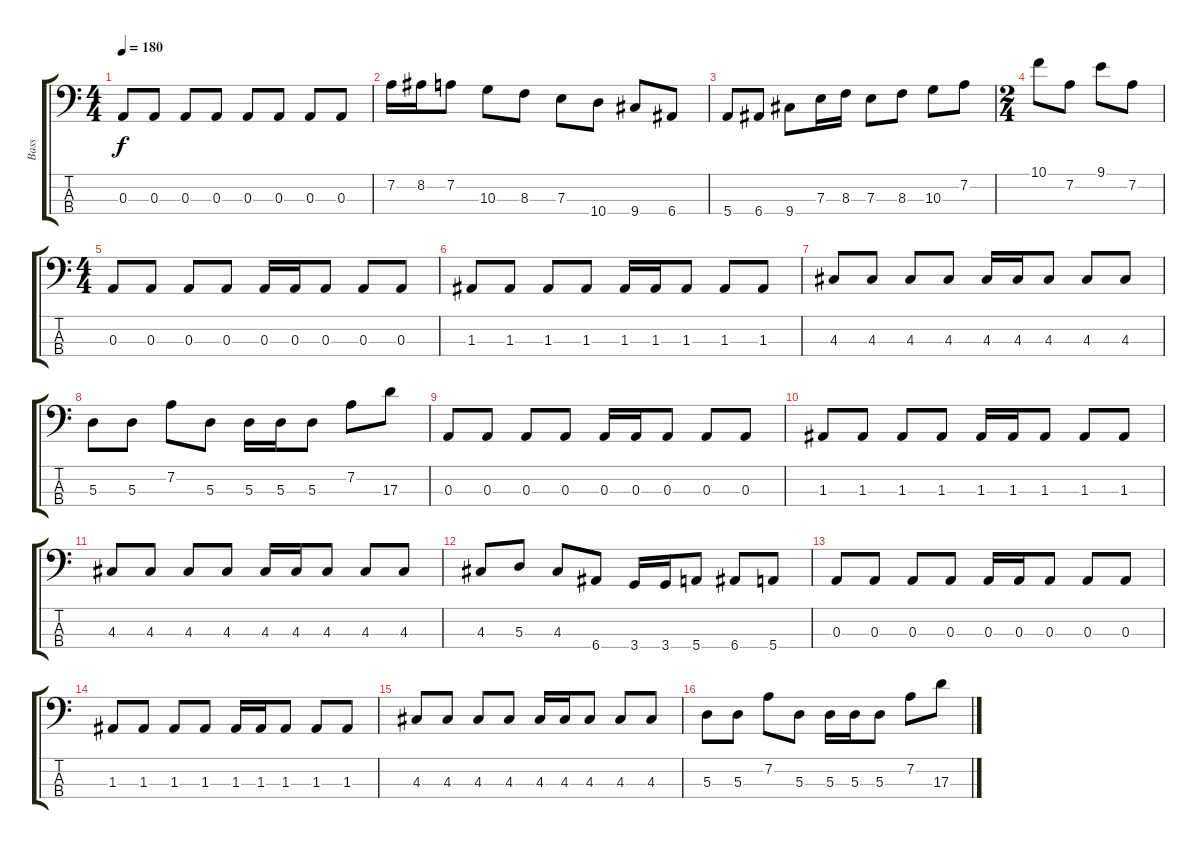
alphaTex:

\track ("Bass" "Bass") {instrument electricbassfinger}
\staff {score tabs}
\tuning (G2 D2 A1 E1) {hide}
\ts (4 4)
\tempo 180
\clef f4
\ks c
0.3.8{dy f} 0.3.8 0.3.8 0.3.8 0.3.8 0.3.8 0.3.8 0.3.8 |
7.2.16 8.2.16 7.2.8 10.3.8 8.3.8 7.3.8 10.4.8 9.4.8 6.4.8 |
5.4.8 6.4.8 9.4.8 7.3.16 8.3.16 7.3.8 8.3.8 10.3.8 7.2.8 |
\ts (2 4)
10.1.8 7.2.8 9.1.8 7.2.8 |
\ts (4 4)
0.3.8 0.3.8 0.3.8 0.3.8 0.3.16 0.3.16 0.3.8 0.3.8 0.3.8 |
1.3.8 1.3.8 1.3.8 1.3.8 1.3.16 1.3.16 1.3.8 1.3.8 1.3.8 |
4.3.8 4.3.8 4.3.8 4.3.8 4.3.16 4.3.16 4.3.8 4.3.8 4.3.8 |
5.3.8 5.3.8 7.2.8 5.3.8 5.3.16 5.3.16 5.3.8 7.2.8 17.3.8 |
0.3.8 0.3.8 0.3.8 0.3.8 0.3.16 0.3.16 0.3.8 0.3.8 0.3.8 |
1.3.8 1.3.8 1.3.8 1.3.8 1.3.16 1.3.16 1.3.8 1.3.8 1.3.8 |
4.3.8 4.3.8 4.3.8 4.3.8 4.3.16 4.3.16 4.3.8 4.3.8 4.3.8 |
4.3.8 5.3.8 4.3.8 6.4.8 3.4.16 3.4.16 5.4.8 6.4.8 5.4.8 |
0.3.8 0.3.8 0.3.8 0.3.8 0.3.16 0.3.16 0.3.8 0.3.8 0.3.8 |
1.3.8 1.3.8 1.3.8 1.3.8 1.3.16 1.3.16 1.3.8 1.3.8 1.3.8 |
4.3.8 4.3.8 4.3.8 4.3.8 4.3.16 4.3.16 4.3.8 4.3.8 4.3.8 |
5.3.8 5.3.8 7.2.8 5.3.8 5.3.16 5.3.16 5.3.8 7.2.8 17.3.8
